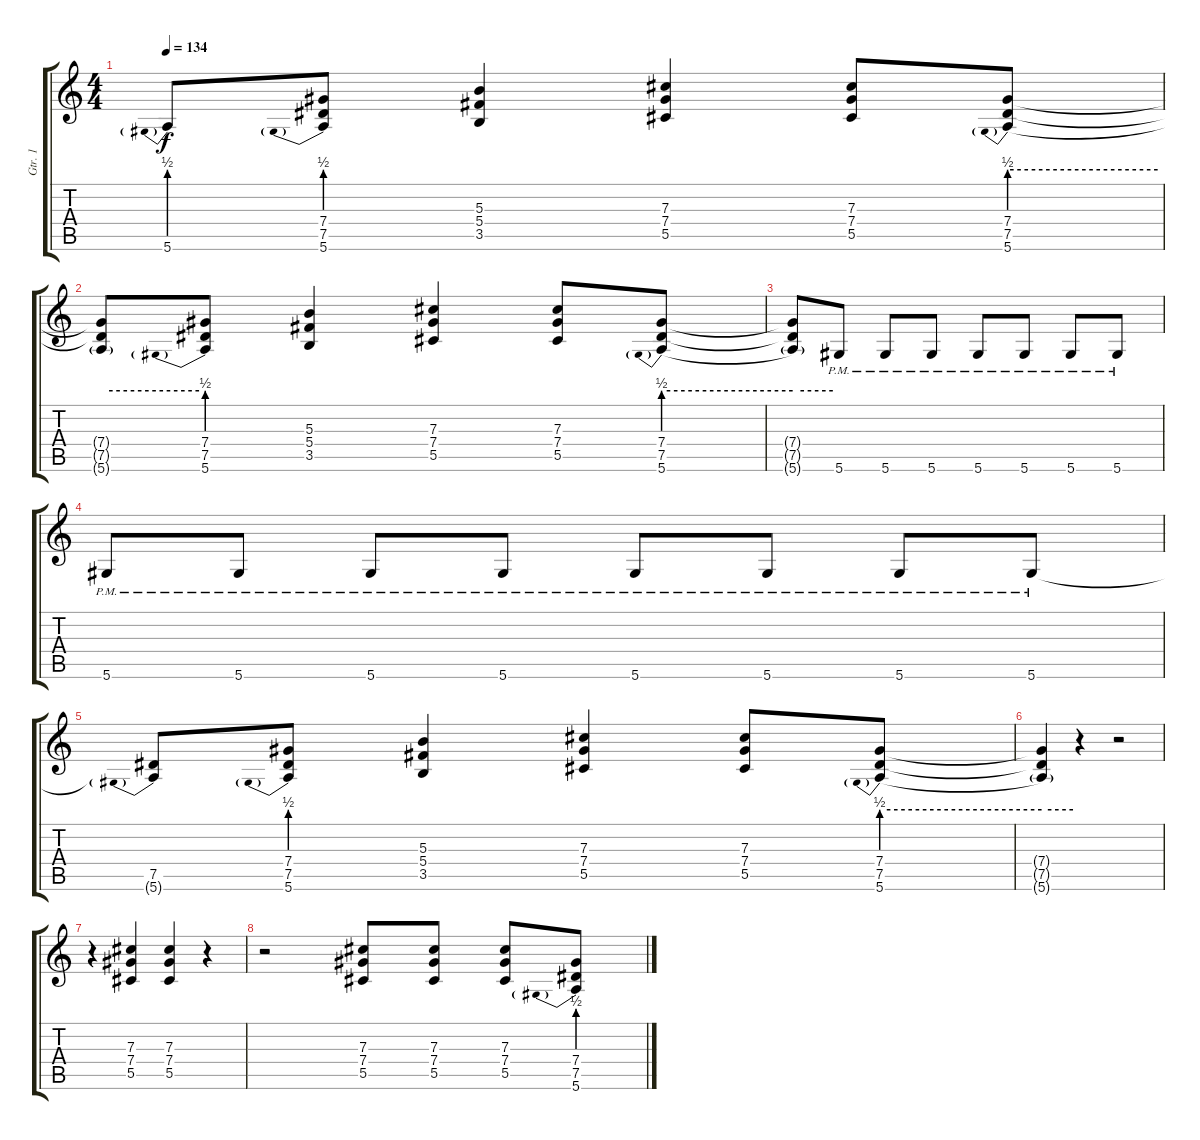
\track ("Gtr. 1" "Gtr. 1") {instrument overdrivenguitar}
\staff {score tabs}
\tuning (Eb4 Bb3 Gb3 Db3 Ab2 Eb2) {hide}
\ts (4 4)
\tempo 134
\clef g2
\ks c
5.6{be (prebend 0 2 60 2)}.8{dy f} (7.4 7.5 5.6{be (prebend 0 2 60 2)}).8 (5.3 5.4 3.5).4 (7.3 7.4 5.5).4 (7.3 7.4 5.5).8 (7.4 7.5 5.6{be (prebend 0 2 60 2)}).8 |
(7.4{t} 7.5{t} 5.6{be (hold 0 2 60 2) t}).8 (7.4 7.5 5.6{be (prebend 0 2 60 2)}).8 (5.3 5.4 3.5).4 (7.3 7.4 5.5).4 (7.3 7.4 5.5).8 (7.4 7.5 5.6{be (prebend 0 2 60 2)}).8 |
(7.4{t} 7.5{t} 5.6{be (hold 0 2 60 2) t}).8 5.6{pm}.8 5.6{pm}.8 5.6{pm}.8 5.6{pm}.8 5.6{pm}.8 5.6{pm}.8 5.6{pm}.8 |
5.6{pm}.8 5.6{pm}.8 5.6{pm}.8 5.6{pm}.8 5.6{pm}.8 5.6{pm}.8 5.6{pm}.8 5.6{pm}.8 |
(7.5 5.6{be (prebend 0 2 60 2) t}).8 (7.4 7.5 5.6{be (prebend 0 2 60 2)}).8 (5.3 5.4 3.5).4 (7.3 7.4 5.5).4 (7.3 7.4 5.5).8 (7.4 7.5 5.6{be (prebend 0 2 60 2)}).8 |
(7.4{t} 7.5{t} 5.6{be (hold 0 2 60 2) t}).4 r.4 r.2 |
r.4 (7.3 7.4 5.5).4 (7.3 7.4 5.5).4 r.4 |
r.2 (7.3 7.4 5.5).8 (7.3 7.4 5.5).8 (7.3 7.4 5.5).8 (7.4 7.5 5.6{be (prebend 0 2 60 2)}).8
